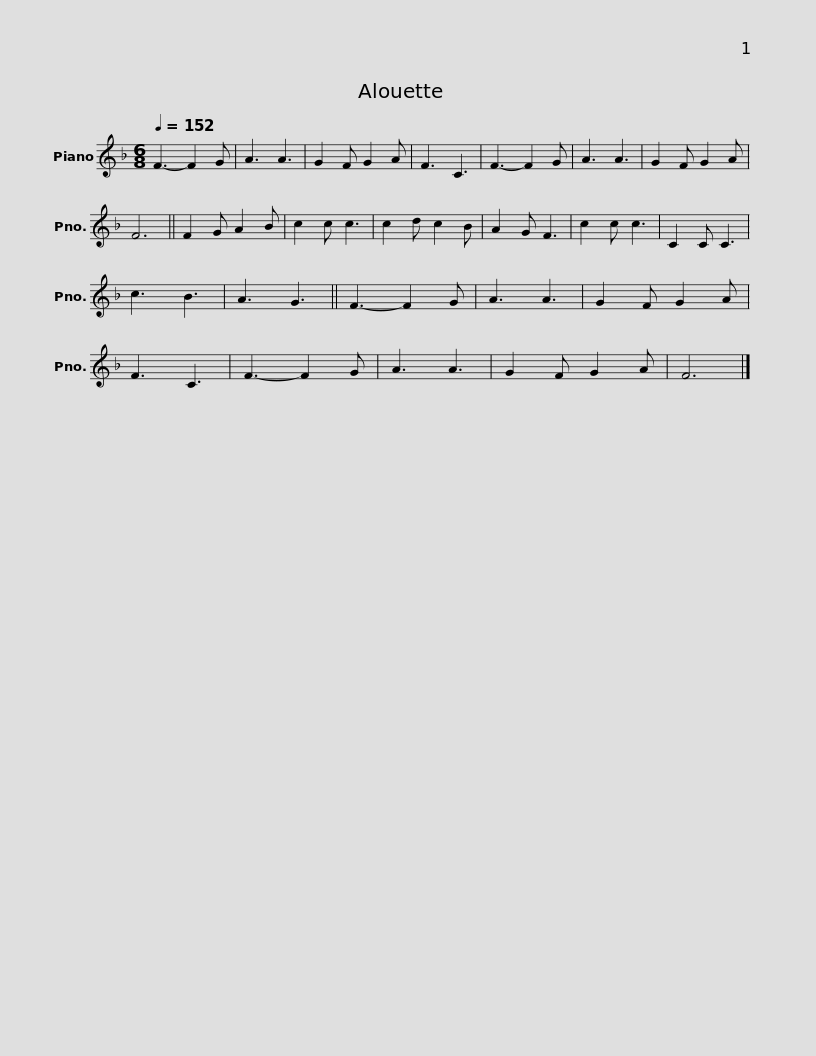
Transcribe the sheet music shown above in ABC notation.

X:1
L:1/8
Q:1/4=152
M:6/8
I:linebreak $
K:F
V:1 treble
V:1
 F3- F2 G | A3 A3 | G2 F G2 A | F3 C3 |$ F3- F2 G | %5
 A3 A3 | G2 F G2 A | F6 ||$ F2 G A2 B | c2 c c3 | %10
 c2 d c2 B | A2 G F3 |$ c2 c c3 | C2 C C3 | c3 B3 | %15
 A3 G3 ||$ F3- F2 G | A3 A3 | G2 F G2 A | F3 C3 |$ %20
 F3- F2 G | A3 A3 | G2 F G2 A | F6 |] %24
